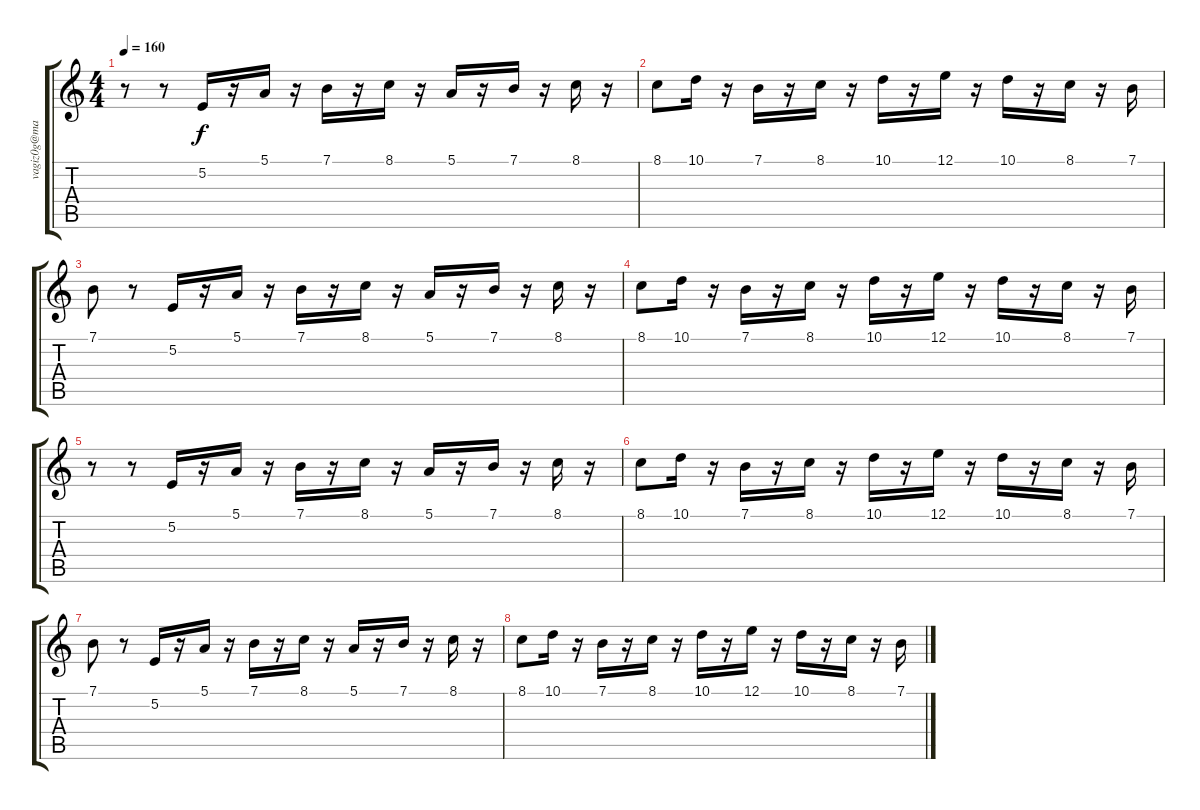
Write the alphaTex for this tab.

\track ("" "vagiz0g@ma") {instrument lead3calliope}
\staff {score tabs}
\tuning (E4 B3 G3 D3 A2 E2) {hide}
\ts (4 4)
\tempo 160
\clef g2
\ks c
r.8{dy f} r.8 5.2.16 r.16 5.1.16 r.16 7.1.16 r.16 8.1.16 r.16 5.1.16 r.16 7.1.16 r.16 8.1.16 r.16 |
8.1.8 10.1.16 r.16 7.1.16 r.16 8.1.16 r.16 10.1.16 r.16 12.1.16 r.16 10.1.16 r.16 8.1.16 r.16 7.1.16 |
7.1.8 r.8 5.2.16 r.16 5.1.16 r.16 7.1.16 r.16 8.1.16 r.16 5.1.16 r.16 7.1.16 r.16 8.1.16 r.16 |
8.1.8 10.1.16 r.16 7.1.16 r.16 8.1.16 r.16 10.1.16 r.16 12.1.16 r.16 10.1.16 r.16 8.1.16 r.16 7.1.16 |
r.8 r.8 5.2.16 r.16 5.1.16 r.16 7.1.16 r.16 8.1.16 r.16 5.1.16 r.16 7.1.16 r.16 8.1.16 r.16 |
8.1.8 10.1.16 r.16 7.1.16 r.16 8.1.16 r.16 10.1.16 r.16 12.1.16 r.16 10.1.16 r.16 8.1.16 r.16 7.1.16 |
7.1.8 r.8 5.2.16 r.16 5.1.16 r.16 7.1.16 r.16 8.1.16 r.16 5.1.16 r.16 7.1.16 r.16 8.1.16 r.16 |
8.1.8 10.1.16 r.16 7.1.16 r.16 8.1.16 r.16 10.1.16 r.16 12.1.16 r.16 10.1.16 r.16 8.1.16 r.16 7.1.16
